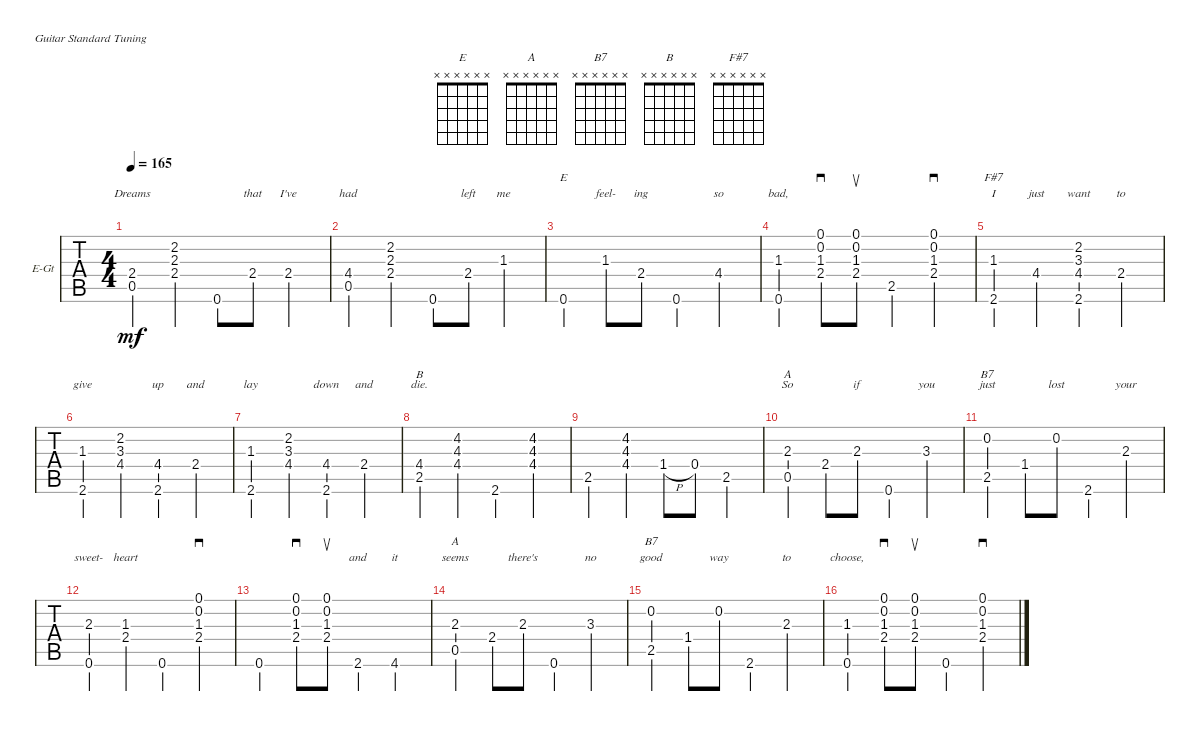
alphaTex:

\defaultSystemsLayout 4
\bracketExtendMode groupsimilarinstruments
\firstSystemTrackNameOrientation horizontal
\otherSystemsTrackNameOrientation horizontal
\track ("Electric Guitar" "E-Gt") {instrument electricguitarclean}
\staff {tabs}
\tuning (E4 B3 G3 D3 A2 E2)
\chord ("E" x x x x x x)
\chord ("A" x x x x x x)
\chord ("B7" x x x x x x)
\chord ("B" x x x x x x)
\chord ("F#7" x x x x x x)
\ts (4 4)
\tempo 165
\clef g2
\ks e
(0.5 2.4).4{lyrics (0 "Dreams") lyrics (1 "") lyrics (2 "") lyrics (3 "") lyrics (4 "") dy mf} (2.4 2.3 2.2).4{lyrics (0 "") lyrics (1 "") lyrics (2 "") lyrics (3 "") lyrics (4 "")} 0.6.8{lyrics (0 "") lyrics (1 "") lyrics (2 "") lyrics (3 "") lyrics (4 "")} 2.4.8{lyrics (0 "that") lyrics (1 "") lyrics (2 "") lyrics (3 "") lyrics (4 "")} 2.4.4{lyrics (0 "I've") lyrics (1 "") lyrics (2 "") lyrics (3 "") lyrics (4 "")} |
(0.5 4.4).4{lyrics (0 "had") lyrics (1 "") lyrics (2 "") lyrics (3 "") lyrics (4 "")} (2.4 2.3 2.2).4{lyrics (0 "") lyrics (1 "") lyrics (2 "") lyrics (3 "") lyrics (4 "")} 0.6.8{lyrics (0 "") lyrics (1 "") lyrics (2 "") lyrics (3 "") lyrics (4 "")} 2.4.8{lyrics (0 "left") lyrics (1 "") lyrics (2 "") lyrics (3 "") lyrics (4 "")} 1.3.4{lyrics (0 "me") lyrics (1 "") lyrics (2 "") lyrics (3 "") lyrics (4 "")} |
0.6.4{ch "E" lyrics (0 "") lyrics (1 "") lyrics (2 "") lyrics (3 "") lyrics (4 "")} 1.3.8{lyrics (0 "feel-") lyrics (1 "") lyrics (2 "") lyrics (3 "") lyrics (4 "")} 2.4.8{lyrics (0 "ing") lyrics (1 "") lyrics (2 "") lyrics (3 "") lyrics (4 "")} 0.6.4{lyrics (0 "") lyrics (1 "") lyrics (2 "") lyrics (3 "") lyrics (4 "")} 4.4.4{lyrics (0 "so") lyrics (1 "") lyrics (2 "") lyrics (3 "") lyrics (4 "")} |
(1.3 0.6).4{lyrics (0 "bad,") lyrics (1 "") lyrics (2 "") lyrics (3 "") lyrics (4 "")} (2.4 1.3 0.2 0.1).8{sd lyrics (0 "") lyrics (1 "") lyrics (2 "") lyrics (3 "") lyrics (4 "")} (2.4 1.3 0.2 0.1).8{su lyrics (0 "") lyrics (1 "") lyrics (2 "") lyrics (3 "") lyrics (4 "")} 2.5.4{lyrics (0 "") lyrics (1 "") lyrics (2 "") lyrics (3 "") lyrics (4 "")} (2.4 1.3 0.2 0.1).4{sd lyrics (0 "") lyrics (1 "") lyrics (2 "") lyrics (3 "") lyrics (4 "")} |
(2.6 1.3).4{ch "F#7" lyrics (0 "I") lyrics (1 "") lyrics (2 "") lyrics (3 "") lyrics (4 "")} 4.4.4{lyrics (0 "just") lyrics (1 "") lyrics (2 "") lyrics (3 "") lyrics (4 "")} (4.4 3.3 2.2 2.6).4{lyrics (0 "want") lyrics (1 "") lyrics (2 "") lyrics (3 "") lyrics (4 "")} 2.4.4{lyrics (0 "to") lyrics (1 "") lyrics (2 "") lyrics (3 "") lyrics (4 "")} |
(2.6 1.3).4{lyrics (0 "give") lyrics (1 "") lyrics (2 "") lyrics (3 "") lyrics (4 "")} (4.4 3.3 2.2).4{lyrics (0 "") lyrics (1 "") lyrics (2 "") lyrics (3 "") lyrics (4 "")} (2.6 4.4).4{lyrics (0 "up") lyrics (1 "") lyrics (2 "") lyrics (3 "") lyrics (4 "")} 2.4.4{lyrics (0 "and") lyrics (1 "") lyrics (2 "") lyrics (3 "") lyrics (4 "")} |
(1.3 2.6).4{lyrics (0 "lay") lyrics (1 "") lyrics (2 "") lyrics (3 "") lyrics (4 "")} (4.4 3.3 2.2).4{lyrics (0 "") lyrics (1 "") lyrics (2 "") lyrics (3 "") lyrics (4 "")} (4.4 2.6).4{lyrics (0 "down") lyrics (1 "") lyrics (2 "") lyrics (3 "") lyrics (4 "")} 2.4.4{lyrics (0 "and") lyrics (1 "") lyrics (2 "") lyrics (3 "") lyrics (4 "")} |
(4.4 2.5).4{ch "B" lyrics (0 "die.") lyrics (1 "") lyrics (2 "") lyrics (3 "") lyrics (4 "")} (4.4 4.3 4.2).4{lyrics (0 "") lyrics (1 "") lyrics (2 "") lyrics (3 "") lyrics (4 "")} 2.6.4{lyrics (0 "") lyrics (1 "") lyrics (2 "") lyrics (3 "") lyrics (4 "")} (4.4 4.3 4.2).4{lyrics (0 "") lyrics (1 "") lyrics (2 "") lyrics (3 "") lyrics (4 "")} |
2.5.4{lyrics (0 "") lyrics (1 "") lyrics (2 "") lyrics (3 "") lyrics (4 "")} (4.4 4.3 4.2).4{lyrics (0 "") lyrics (1 "") lyrics (2 "") lyrics (3 "") lyrics (4 "")} 1.4{h}.8{lyrics (0 "") lyrics (1 "") lyrics (2 "") lyrics (3 "") lyrics (4 "")} 0.4.8{lyrics (0 "") lyrics (1 "") lyrics (2 "") lyrics (3 "") lyrics (4 "")} 2.5.4{lyrics (0 "") lyrics (1 "") lyrics (2 "") lyrics (3 "") lyrics (4 "")} |
(0.5 2.3).4{ch "A" lyrics (0 "So") lyrics (1 "") lyrics (2 "") lyrics (3 "") lyrics (4 "")} 2.4.8{lyrics (0 "") lyrics (1 "") lyrics (2 "") lyrics (3 "") lyrics (4 "")} 2.3.8{lyrics (0 "if") lyrics (1 "") lyrics (2 "") lyrics (3 "") lyrics (4 "")} 0.6.4{lyrics (0 "") lyrics (1 "") lyrics (2 "") lyrics (3 "") lyrics (4 "")} 3.3.4{lyrics (0 "you") lyrics (1 "") lyrics (2 "") lyrics (3 "") lyrics (4 "")} |
(2.5 0.2).4{ch "B7" lyrics (0 "just") lyrics (1 "") lyrics (2 "") lyrics (3 "") lyrics (4 "")} 1.4.8{lyrics (0 "") lyrics (1 "") lyrics (2 "") lyrics (3 "") lyrics (4 "")} 0.2.8{lyrics (0 "lost") lyrics (1 "") lyrics (2 "") lyrics (3 "") lyrics (4 "")} 2.6.4{lyrics (0 "") lyrics (1 "") lyrics (2 "") lyrics (3 "") lyrics (4 "")} 2.3.4{lyrics (0 "your") lyrics (1 "") lyrics (2 "") lyrics (3 "") lyrics (4 "")} |
(2.3 0.6).4{lyrics (0 "sweet-") lyrics (1 "") lyrics (2 "") lyrics (3 "") lyrics (4 "")} (2.4 1.3).4{lyrics (0 "heart") lyrics (1 "") lyrics (2 "") lyrics (3 "") lyrics (4 "")} 0.6.4{lyrics (0 "") lyrics (1 "") lyrics (2 "") lyrics (3 "") lyrics (4 "")} (2.4 1.3 0.2 0.1).4{sd lyrics (0 "") lyrics (1 "") lyrics (2 "") lyrics (3 "") lyrics (4 "")} |
0.6.4{lyrics (0 "") lyrics (1 "") lyrics (2 "") lyrics (3 "") lyrics (4 "")} (2.4 1.3 0.2 0.1).8{sd lyrics (0 "") lyrics (1 "") lyrics (2 "") lyrics (3 "") lyrics (4 "")} (2.4 1.3 0.2 0.1).8{su lyrics (0 "") lyrics (1 "") lyrics (2 "") lyrics (3 "") lyrics (4 "")} 2.6.4{lyrics (0 "and") lyrics (1 "") lyrics (2 "") lyrics (3 "") lyrics (4 "")} 4.6.4{lyrics (0 "it") lyrics (1 "") lyrics (2 "") lyrics (3 "") lyrics (4 "")} |
(0.5 2.3).4{ch "A" lyrics (0 "seems") lyrics (1 "") lyrics (2 "") lyrics (3 "") lyrics (4 "")} 2.4.8{lyrics (0 "") lyrics (1 "") lyrics (2 "") lyrics (3 "") lyrics (4 "")} 2.3.8{lyrics (0 "there's") lyrics (1 "") lyrics (2 "") lyrics (3 "") lyrics (4 "")} 0.6.4{lyrics (0 "") lyrics (1 "") lyrics (2 "") lyrics (3 "") lyrics (4 "")} 3.3.4{lyrics (0 "no") lyrics (1 "") lyrics (2 "") lyrics (3 "") lyrics (4 "")} |
(2.5 0.2).4{ch "B7" lyrics (0 "good") lyrics (1 "") lyrics (2 "") lyrics (3 "") lyrics (4 "")} 1.4.8{lyrics (0 "") lyrics (1 "") lyrics (2 "") lyrics (3 "") lyrics (4 "")} 0.2.8{lyrics (0 "way") lyrics (1 "") lyrics (2 "") lyrics (3 "") lyrics (4 "")} 2.6.4{lyrics (0 "") lyrics (1 "") lyrics (2 "") lyrics (3 "") lyrics (4 "")} 2.3.4{lyrics (0 "to") lyrics (1 "") lyrics (2 "") lyrics (3 "") lyrics (4 "")} |
(1.3 0.6).4{lyrics (0 "choose,") lyrics (1 "") lyrics (2 "") lyrics (3 "") lyrics (4 "")} (2.4 1.3 0.2 0.1).8{sd lyrics (0 "") lyrics (1 "") lyrics (2 "") lyrics (3 "") lyrics (4 "")} (2.4 1.3 0.2 0.1).8{su lyrics (0 "") lyrics (1 "") lyrics (2 "") lyrics (3 "") lyrics (4 "")} 0.6.4{lyrics (0 "") lyrics (1 "") lyrics (2 "") lyrics (3 "") lyrics (4 "")} (2.4 1.3 0.2 0.1).4{sd lyrics (0 "") lyrics (1 "") lyrics (2 "") lyrics (3 "") lyrics (4 "")}
